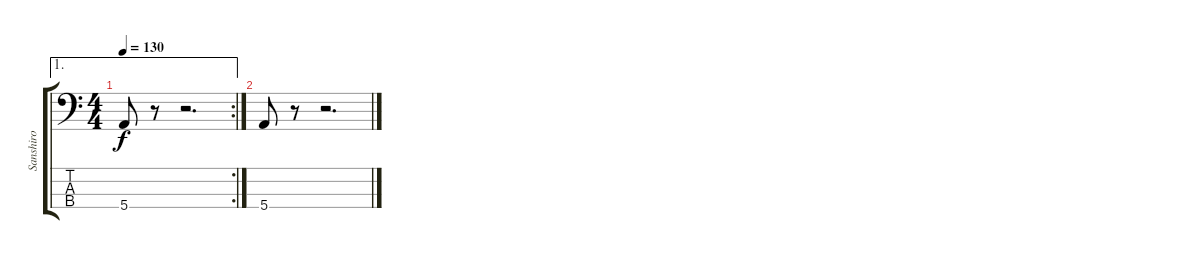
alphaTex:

\track ("Sanshiro" "Sanshiro") {instrument electricbasspick}
\staff {score tabs}
\tuning (G2 D2 A1 E1) {hide}
\ae 1
\rc 2
\ts (4 4)
\tempo 130
\clef f4
\ks c
5.4.8{dy f} r.8 r.2{d} |
5.4.8 r.8 r.2{d}
